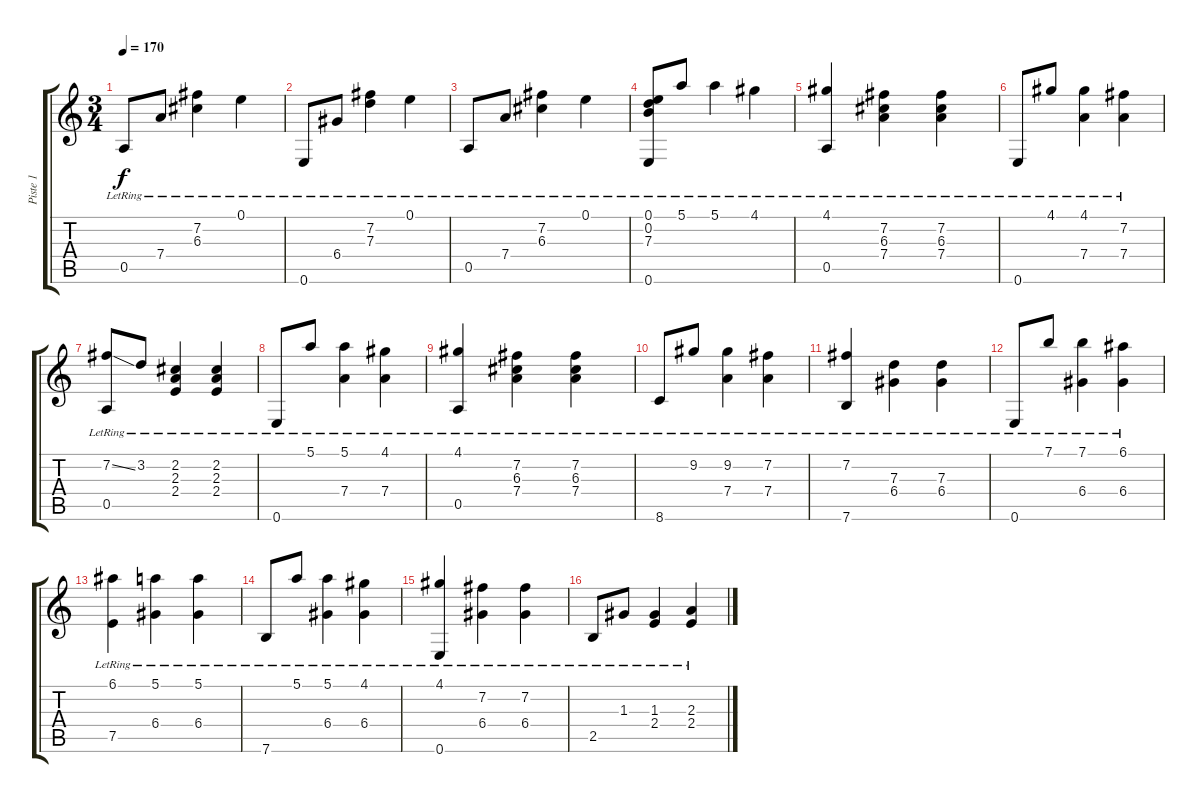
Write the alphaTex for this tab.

\track ("Piste 1" "Piste 1") {instrument acousticguitarnylon}
\staff {score tabs}
\tuning (E4 B3 G3 D3 A2 E2) {hide}
\ts (3 4)
\tempo 170
\clef g2
\ks c
0.5{lr}.8{dy f instrument acousticguitarnylon} 7.4{lr}.8 (7.2{lr} 6.3{lr}).4 0.1{lr}.4 |
0.6{lr}.8 6.4{lr}.8 (7.2{lr} 7.3{lr}).4 0.1{lr}.4 |
0.5{lr}.8 7.4{lr}.8 (7.2{lr} 6.3{lr}).4 0.1{lr}.4 |
(0.1{lr} 0.2{lr} 7.3{lr} 0.6{lr}).8 5.1{lr}.8 5.1{lr}.4 4.1{lr}.4 |
(4.1{lr} 0.5{lr}).4 (7.2{lr} 6.3{lr} 7.4{lr}).4 (7.2{lr} 6.3{lr} 7.4{lr}).4 |
0.6{lr}.8 4.1{lr}.8 (4.1{lr} 7.4{lr}).4 (7.2{lr} 7.4{lr}).4 |
(7.2{ss} 0.5{lr}).8 3.2{lr}.8 (2.2{lr} 2.3{lr} 2.4{lr}).4 (2.2{lr} 2.3{lr} 2.4{lr}).4 |
0.6{lr}.8 5.1{lr}.8 (5.1{lr} 7.4{lr}).4 (4.1{lr} 7.4{lr}).4 |
(4.1{lr} 0.5{lr}).4 (7.2{lr} 6.3{lr} 7.4{lr}).4 (7.2{lr} 6.3{lr} 7.4{lr}).4 |
8.6{lr}.8 9.2{lr}.8 (9.2{lr} 7.4{lr}).4 (7.2{lr} 7.4{lr}).4 |
(7.2{lr} 7.6{lr}).4 (7.3{lr} 6.4{lr}).4 (7.3{lr} 6.4{lr}).4 |
0.6{lr}.8 7.1{lr}.8 (7.1{lr} 6.4{lr}).4 (6.1{lr} 6.4{lr}).4 |
(6.1{lr} 7.5{lr}).4 (5.1{lr} 6.4{lr}).4 (5.1{lr} 6.4{lr}).4 |
7.6{lr}.8 5.1{lr}.8 (5.1{lr} 6.4{lr}).4 (4.1{lr} 6.4{lr}).4 |
(4.1{lr} 0.6{lr}).4 (7.2{lr} 6.4{lr}).4 (7.2{lr} 6.4{lr}).4 |
2.5{lr}.8 1.3{lr}.8 (1.3{lr} 2.4{lr}).4 (2.3{lr} 2.4{lr}).4
